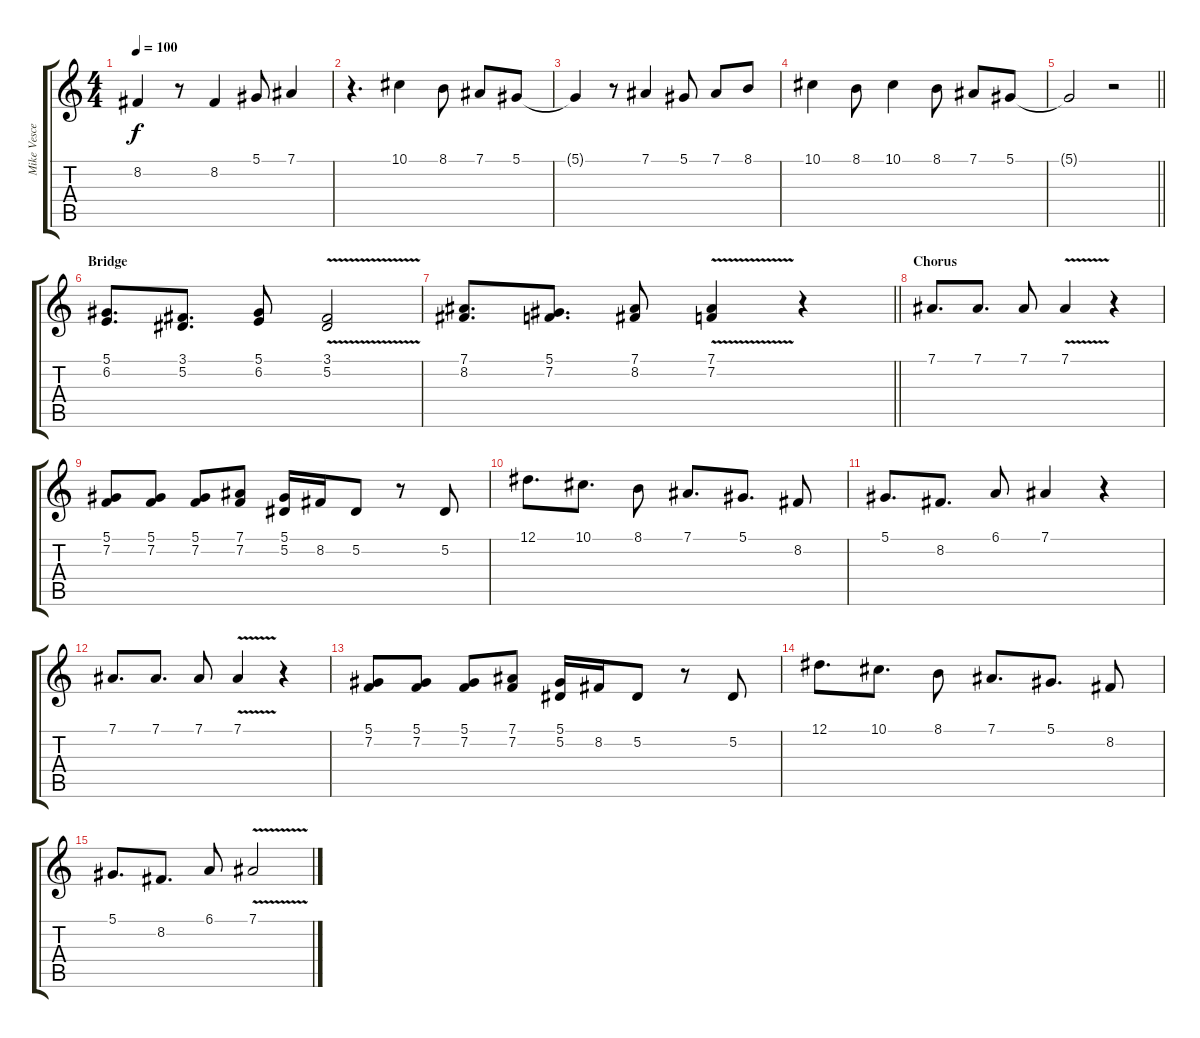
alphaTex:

\track ("Mike Vescera" "Mike Vesce") {instrument lead2sawtooth}
\staff {score tabs}
\tuning (Eb4 Bb3 Gb3 Db3 Ab2 Eb2) {hide}
\ts (4 4)
\tempo 100
\clef g2
\ks c
8.2{t}.4{dy f} r.8 8.2.4 5.1.8 7.1.4 |
r.4{d} 10.1.4 8.1.8 7.1.8 5.1.8 |
5.1{t}.4 r.8 7.1.4 5.1.8 7.1.8 8.1.8 |
10.1.4 8.1.8 10.1.4 8.1.8 7.1.8 5.1.8 |
\barLineRight lightlight
5.1{t}.2 r.2 |
\section ("" "Bridge")
(5.1 6.2).8{d} (3.1 5.2).8{d} (5.1 6.2).8 (3.1 5.2{v}).2 |
\barLineRight lightlight
(7.1 8.2).8{d} (5.1 7.2).8{d} (7.1 8.2).8 (7.1{v} 7.2{v}).4 r.4 |
\section ("" "Chorus")
7.1.8{d} 7.1.8{d} 7.1.8 7.1{v}.4 r.4 |
(5.1 7.2).8 (5.1 7.2).8 (5.1 7.2).8 (7.1 7.2).8 (5.1 5.2).16 8.2.16 5.2.8 r.8 5.2.8 |
12.1.8{d} 10.1.8{d} 8.1.8 7.1.8{d} 5.1.8{d} 8.2.8 |
5.1.8{d} 8.2.8{d} 6.1.8 7.1.4 r.4 |
7.1.8{d} 7.1.8{d} 7.1.8 7.1{v}.4 r.4 |
(5.1 7.2).8 (5.1 7.2).8 (5.1 7.2).8 (7.1 7.2).8 (5.1 5.2).16 8.2.16 5.2.8 r.8 5.2.8 |
12.1.8{d} 10.1.8{d} 8.1.8 7.1.8{d} 5.1.8{d} 8.2.8 |
5.1.8{d} 8.2.8{d} 6.1.8 7.1{v}.2
